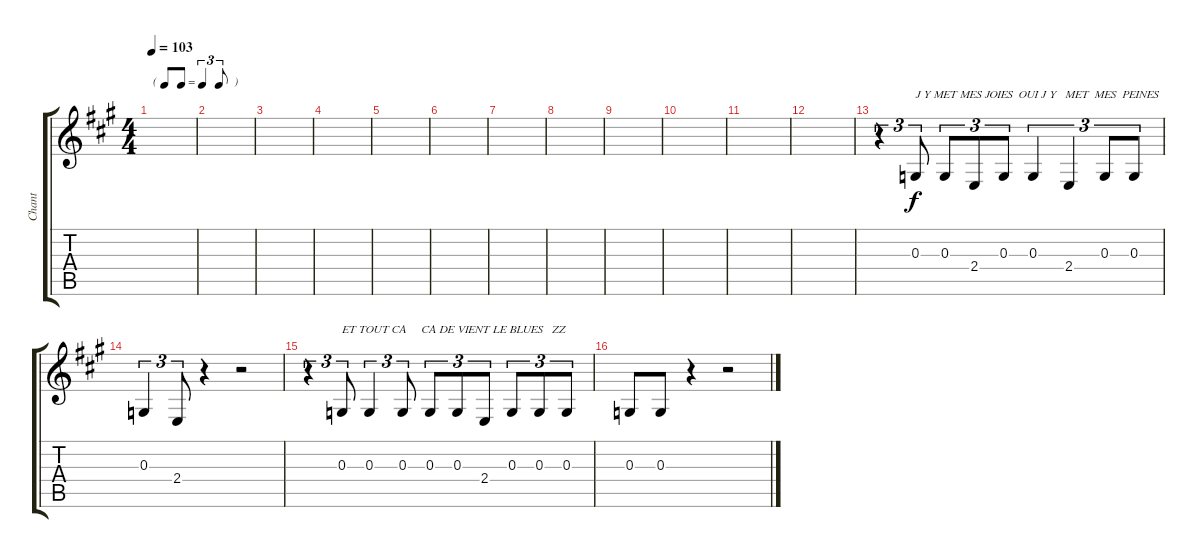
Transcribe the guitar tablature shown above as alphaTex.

\track ("Chant" "Chant") {instrument reedorgan}
\staff {score tabs}
\tuning (E4 B3 G3 D3 A2 E2) {hide}
\ts (4 4)
\tf triplet8th
\tempo 103
\clef g2
\ks a
|
|
|
|
|
|
|
|
|
|
|
|
r.4{tu (3 2)} 0.3.8{tu (3 2) txt "J Y MET MES JOIES  OUI J Y   MET  MES  PEINES"} 0.3.8{tu (3 2)} 2.4.8{tu (3 2)} 0.3.8{tu (3 2)} 0.3.4{tu (3 2)} 2.4.4{tu (3 2)} 0.3.8{tu (3 2)} 0.3.8{tu (3 2)} |
0.3.4{tu (3 2)} 2.4.8{tu (3 2)} r.4 r.2 |
r.4{tu (3 2)} 0.3.8{tu (3 2) txt "ET TOUT CA     CA DE VIENT LE BLUES   ZZ"} 0.3.4{tu (3 2)} 0.3.8{tu (3 2)} 0.3.8{tu (3 2)} 0.3.8{tu (3 2)} 2.4.8{tu (3 2)} 0.3.8{tu (3 2)} 0.3.8{tu (3 2)} 0.3.8{tu (3 2)} |
0.3.8 0.3.8 r.4 r.2
